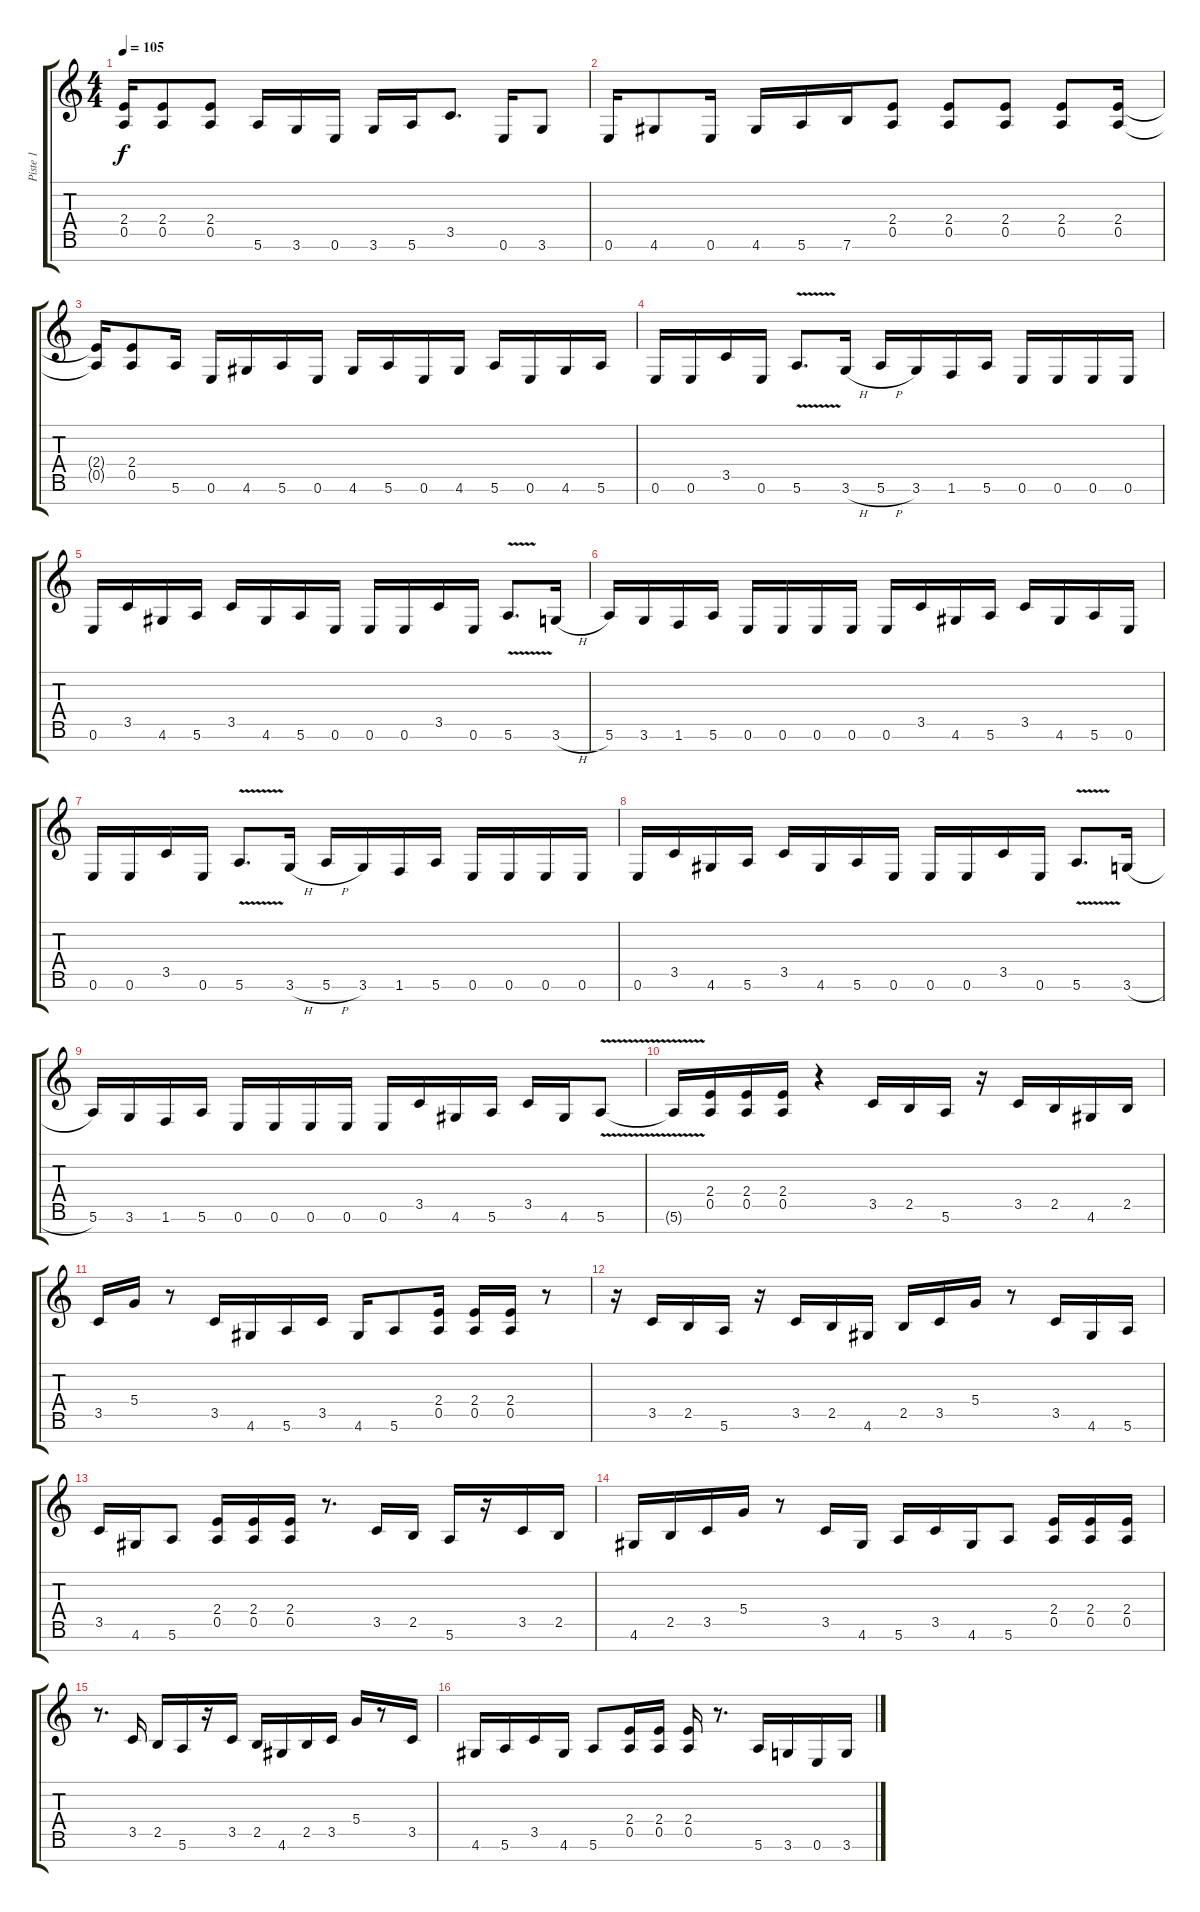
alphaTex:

\track ("Piste 1" "Piste 1") {instrument distortionguitar}
\staff {score tabs}
\tuning (E4 B3 G3 D3 A2 E2 B1) {hide}
\ts (4 4)
\tempo 105
\clef g2
\ks c
(2.4{t} 0.5{t}).16{dy f} (2.4 0.5).8 (2.4 0.5).8 5.6.16 3.6.16 0.6.16 3.6.16 5.6.16 3.5.8{d} 0.6.16 3.6.8 |
0.6.16 4.6.8 0.6.16 4.6.16 5.6.16 7.6.16 (2.4 0.5).8 (2.4 0.5).8 (2.4 0.5).8 (2.4 0.5).8 (2.4 0.5).16 |
(2.4{t} 0.5{t}).16 (2.4 0.5).8 5.6.16 0.6.16 4.6.16 5.6.16 0.6.16 4.6.16 5.6.16 0.6.16 4.6.16 5.6.16 0.6.16 4.6.16 5.6.16 |
0.6.16 0.6.16 3.5.16 0.6.16 5.6{v}.8{d} 3.6{h}.16 5.6{h}.16 3.6.16 1.6.16 5.6.16 0.6.16 0.6.16 0.6.16 0.6.16 |
0.6.16 3.5.16 4.6.16 5.6.16 3.5.16 4.6.16 5.6.16 0.6.16 0.6.16 0.6.16 3.5.16 0.6.16 5.6{v}.8{d} 3.6{h}.16 |
5.6.16 3.6.16 1.6.16 5.6.16 0.6.16 0.6.16 0.6.16 0.6.16 0.6.16 3.5.16 4.6.16 5.6.16 3.5.16 4.6.16 5.6.16 0.6.16 |
0.6.16 0.6.16 3.5.16 0.6.16 5.6{v}.8{d} 3.6{h}.16 5.6{h}.16 3.6.16 1.6.16 5.6.16 0.6.16 0.6.16 0.6.16 0.6.16 |
0.6.16 3.5.16 4.6.16 5.6.16 3.5.16 4.6.16 5.6.16 0.6.16 0.6.16 0.6.16 3.5.16 0.6.16 5.6{v}.8{d} 3.6{h}.16 |
5.6.16 3.6.16 1.6.16 5.6.16 0.6.16 0.6.16 0.6.16 0.6.16 0.6.16 3.5.16 4.6.16 5.6.16 3.5.16 4.6.16 5.6{v}.8 |
5.6{t}.16 (2.4 0.5).16 (2.4 0.5).16 (2.4 0.5).16 r.4 3.5.16 2.5.16 5.6.16 r.16 3.5.16 2.5.16 4.6.16 2.5.16 |
3.5.16 5.4.16 r.8 3.5.16 4.6.16 5.6.16 3.5.16 4.6.16 5.6.8 (2.4 0.5).16 (2.4 0.5).16 (2.4 0.5).16 r.8 |
r.16 3.5.16 2.5.16 5.6.16 r.16 3.5.16 2.5.16 4.6.16 2.5.16 3.5.16 5.4.16 r.8 3.5.16 4.6.16 5.6.16 |
3.5.16 4.6.16 5.6.8 (2.4 0.5).16 (2.4 0.5).16 (2.4 0.5).16 r.8{d} 3.5.16 2.5.16 5.6.16 r.16 3.5.16 2.5.16 |
4.6.16 2.5.16 3.5.16 5.4.16 r.8 3.5.16 4.6.16 5.6.16 3.5.16 4.6.16 5.6.8 (2.4 0.5).16 (2.4 0.5).16 (2.4 0.5).16 |
r.8{d} 3.5.16 2.5.16 5.6.16 r.16 3.5.16 2.5.16 4.6.16 2.5.16 3.5.16 5.4.16 r.8 3.5.16 |
4.6.16 5.6.16 3.5.16 4.6.16 5.6.8 (2.4 0.5).16 (2.4 0.5).16 (2.4 0.5).16 r.8{d} 5.6.16 3.6.16 0.6.16 3.6.16
